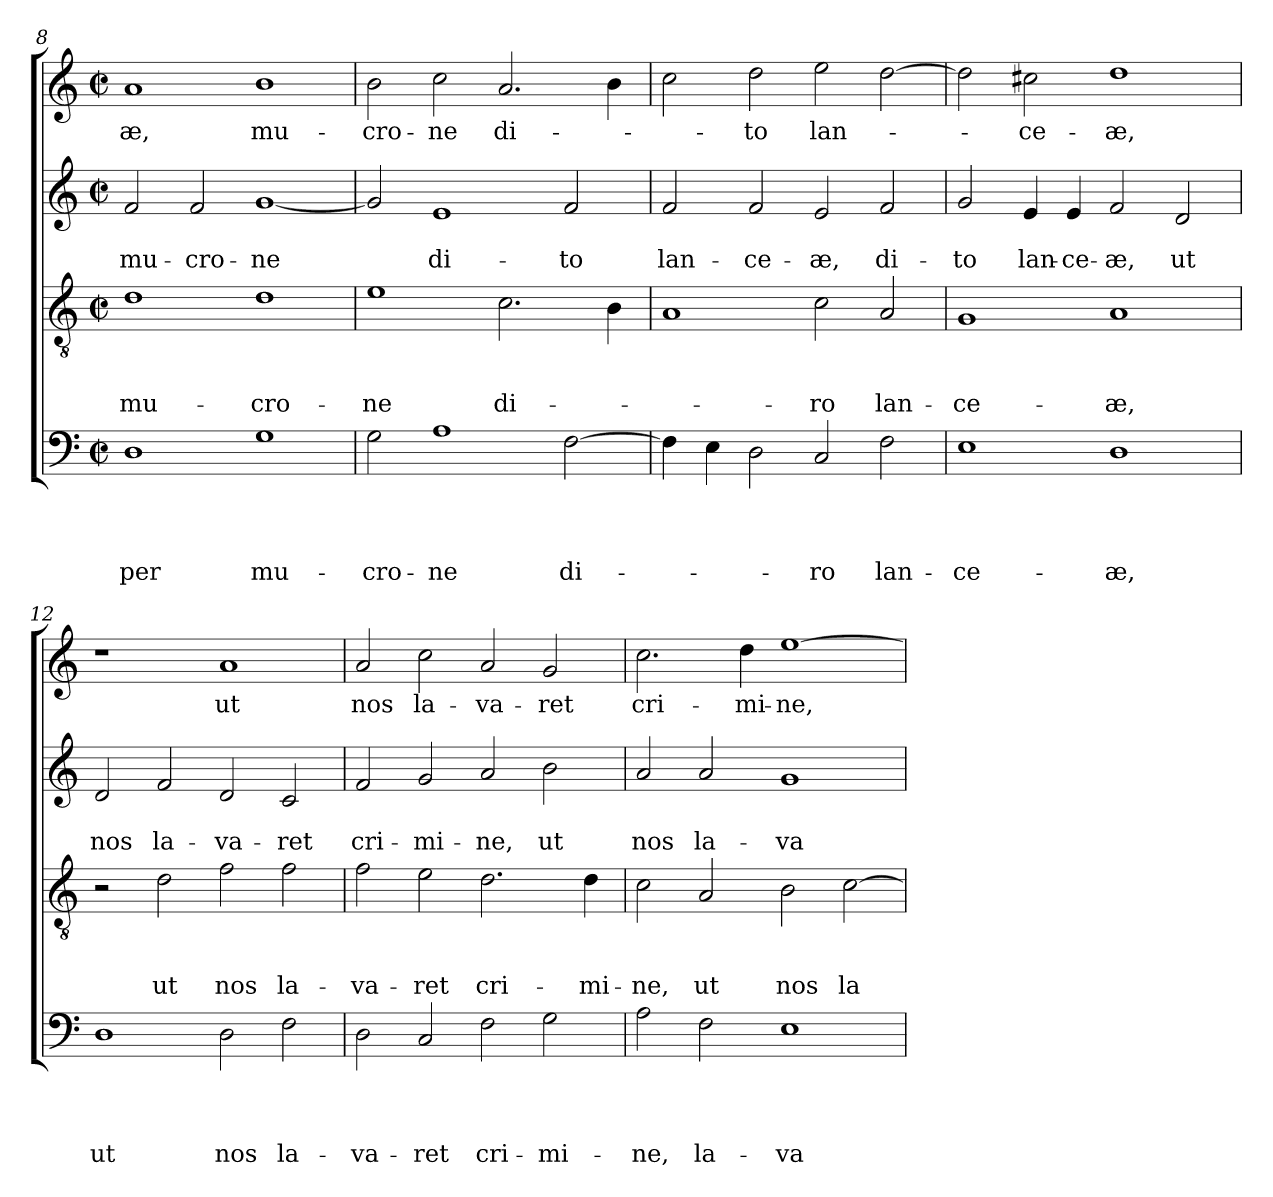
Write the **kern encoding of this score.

**kern	**text	**text	**text	**text	**kern	**text	**text	**text	**kern	**text	**text	**kern	**text
*part4	*part4	*part4	*part4	*part4	*part3	*part3	*part3	*part3	*part2	*part2	*part2	*part1	*part1
*staff4	*staff4	*staff4	*staff4	*staff4	*staff3	*staff3	*staff3	*staff3	*staff2	*staff2	*staff2	*staff1	*staff1
*clefF4	*	*	*	*	*clefGv2	*	*	*	*clefG2	*	*	*clefG2	*
*k[]	*	*	*	*	*k[]	*	*	*	*k[]	*	*	*k[]	*
*C:	*	*	*	*	*C:	*	*	*	*C:	*	*	*C:	*
*M2/2	*	*	*	*	*M2/2	*	*	*	*M2/2	*	*	*M2/2	*
*met(c|)	*	*	*	*	*met(c|)	*	*	*	*met(c|)	*	*	*met(c|)	*
=8	=8	=8	=8	=8	=8	=8	=8	=8	=8	=8	=8	=8	=8
!	!	!	!	!LO:LY:b	!	!	!	!LO:LY:b	!	!	!LO:LY:b	!	!LO:LY:b
1D	.	.	.	-per	1d	.	.	mu-	2f/	.	mu-	1a	-æ,
!	!	!	!	!	!	!	!	!	!	!	!LO:LY:b	!	!
.	.	.	.	.	.	.	.	.	2f/	.	-cro-	.	.
!	!	!	!	!LO:LY:b	!	!	!	!LO:LY:b	!	!	!LO:LY:b	!	!LO:LY:b
1G	.	.	.	mu-	1d	.	.	-cro-	[1g	.	-ne	1b	mu-
=9	=9	=9	=9	=9	=9	=9	=9	=9	=9	=9	=9	=9	=9
!	!	!	!	!LO:LY:b	!	!	!	!LO:LY:b	!	!	!	!	!LO:LY:b
2G\	.	.	.	-cro-	1e	.	.	-ne	2g/]	.	.	2b\	-cro-
!	!	!	!	!LO:LY:b	!	!	!	!	!	!	!LO:LY:b	!	!LO:LY:b
1A	.	.	.	-ne	.	.	.	.	1e	.	di-	2cc\	-ne
!	!	!	!	!	!	!	!	!LO:LY:b	!	!	!	!	!LO:LY:b
.	.	.	.	.	2.c\	.	.	di-	.	.	.	2.a/	di-
!	!	!	!	!LO:LY:b	!	!	!	!	!	!	!LO:LY:b	!	!
[2F\	.	.	.	di-	.	.	.	.	2f/	.	-to	.	.
.	.	.	.	.	4B\	.	.	.	.	.	.	4b\	.
=10	=10	=10	=10	=10	=10	=10	=10	=10	=10	=10	=10	=10	=10
!	!	!	!	!	!	!	!	!	!	!	!LO:LY:b	!	!
4F\]	.	.	.	.	1A	.	.	.	2f/	.	lan-	2cc\	.
4E\	.	.	.	.	.	.	.	.	.	.	.	.	.
!	!	!	!	!	!	!	!	!	!	!	!LO:LY:b	!	!LO:LY:b
2D\	.	.	.	.	.	.	.	.	2f/	.	-ce-	2dd\	-to
!	!	!	!	!LO:LY:b	!	!	!	!LO:LY:b	!	!	!LO:LY:b	!	!LO:LY:b
2C/	.	.	.	-ro	2c\	.	.	-ro	2e/	.	-æ,	2ee\	lan-
!	!	!	!	!LO:LY:b	!	!	!	!LO:LY:b	!	!	!LO:LY:b	!	!
2F\	.	.	.	lan-	2A/	.	.	lan-	2f/	.	di-	[2dd\	.
=11	=11	=11	=11	=11	=11	=11	=11	=11	=11	=11	=11	=11	=11
!	!	!	!	!LO:LY:b	!	!	!	!LO:LY:b	!	!	!LO:LY:b	!	!
1E	.	.	.	-ce-	1G	.	.	-ce-	2g/	.	-to	2dd\]	.
!	!	!	!	!	!	!	!	!	!	!	!LO:LY:b	!	!LO:LY:b
.	.	.	.	.	.	.	.	.	4e/	.	lan-	2cc#\	-ce-
!	!	!	!	!	!	!	!	!	!	!	!LO:LY:b	!	!
.	.	.	.	.	.	.	.	.	4e/	.	-ce-	.	.
!	!	!	!	!LO:LY:b	!	!	!	!LO:LY:b	!	!	!LO:LY:b	!	!LO:LY:b
1D	.	.	.	-æ,	1A	.	.	-æ,	2f/	.	-æ,	1dd	-æ,
!	!	!	!	!	!	!	!	!	!	!	!LO:LY:b	!	!
.	.	.	.	.	.	.	.	.	2d/	.	ut	.	.
!!LO:LB:g=z
=12	=12	=12	=12	=12	=12	=12	=12	=12	=12	=12	=12	=12	=12
!	!	!	!	!LO:LY:b	!	!	!	!	!	!	!LO:LY:b	!	!
1D	.	.	.	ut	2r	.	.	.	2d/	.	nos	1r	.
!	!	!	!	!	!	!	!	!LO:LY:b	!	!	!LO:LY:b	!	!
.	.	.	.	.	2d\	.	.	ut	2f/	.	la-	.	.
!	!	!	!	!LO:LY:b	!	!	!	!LO:LY:b	!	!	!LO:LY:b	!	!LO:LY:b
2D\	.	.	.	nos	2f\	.	.	nos	2d/	.	-va-	1a	ut
!	!	!	!	!LO:LY:b	!	!	!	!LO:LY:b	!	!	!LO:LY:b	!	!
2F\	.	.	.	la-	2f\	.	.	la-	2c/	.	-ret	.	.
=13	=13	=13	=13	=13	=13	=13	=13	=13	=13	=13	=13	=13	=13
!	!	!	!	!LO:LY:b	!	!	!	!LO:LY:b	!	!	!LO:LY:b	!	!LO:LY:b
2D\	.	.	.	-va-	2f\	.	.	-va-	2f/	.	cri-	2a/	nos
!	!	!	!	!LO:LY:b	!	!	!	!LO:LY:b	!	!	!LO:LY:b	!	!LO:LY:b
2C/	.	.	.	-ret	2e\	.	.	-ret	2g/	.	-mi-	2cc\	la-
!	!	!	!	!LO:LY:b	!	!	!	!LO:LY:b	!	!	!LO:LY:b	!	!LO:LY:b
2F\	.	.	.	cri-	2.d\	.	.	cri-	2a/	.	-ne,	2a/	-va-
!	!	!	!	!LO:LY:b	!	!	!	!	!	!	!LO:LY:b	!	!LO:LY:b
2G\	.	.	.	-mi-	.	.	.	.	2b\	.	ut	2g/	-ret
!	!	!	!	!	!	!	!	!LO:LY:b	!	!	!	!	!
.	.	.	.	.	4d\	.	.	-mi-	.	.	.	.	.
=14	=14	=14	=14	=14	=14	=14	=14	=14	=14	=14	=14	=14	=14
!	!	!	!	!LO:LY:b	!	!	!	!LO:LY:b	!	!	!LO:LY:b	!	!LO:LY:b
2A\	.	.	.	-ne,	2c\	.	.	-ne,	2a/	.	nos	2.cc\	cri-
!	!	!	!	!LO:LY:b	!	!	!	!LO:LY:b	!	!	!LO:LY:b	!	!
2F\	.	.	.	la-	2A/	.	.	ut	2a/	.	la-	.	.
!	!	!	!	!	!	!	!	!	!	!	!	!	!LO:LY:b
.	.	.	.	.	.	.	.	.	.	.	.	4dd\	-mi-
!	!	!	!	!LO:LY:b	!	!	!	!LO:LY:b	!	!	!LO:LY:b	!	!LO:LY:b
1E	.	.	.	-va-	2B\	.	.	nos	1g	.	-va-	[1ee	-ne,
!	!	!	!	!	!	!	!	!LO:LY:b	!	!	!	!	!
.	.	.	.	.	[2c\	.	.	la-	.	.	.	.	.
=	=	=	=	=	=	=	=	=	=	=	=	=	=
*-	*-	*-	*-	*-	*-	*-	*-	*-	*-	*-	*-	*-	*-
